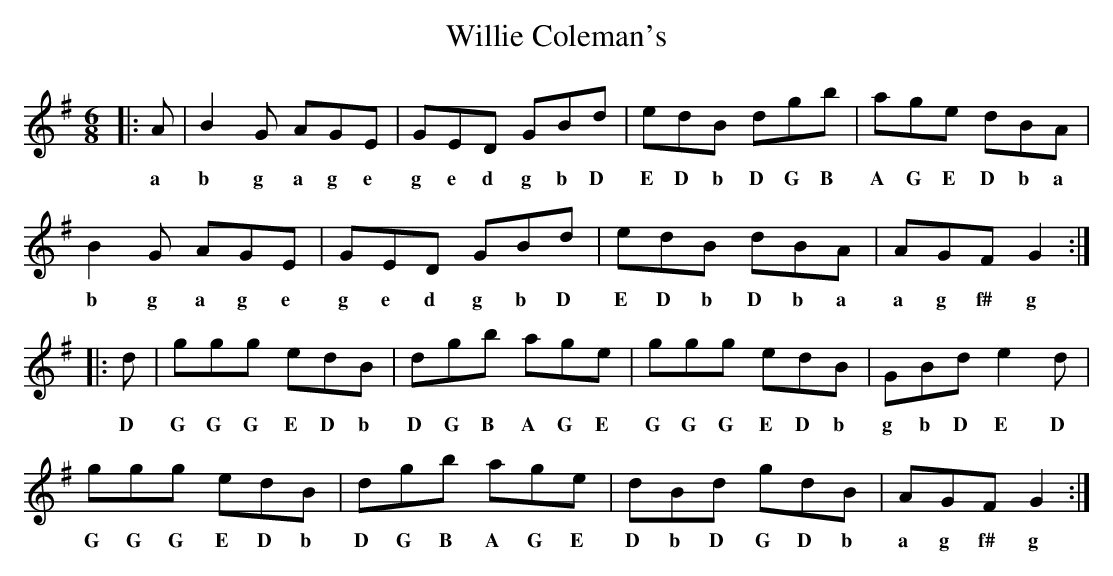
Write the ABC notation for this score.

X:1
T:Willie Coleman's
M:6/8
L:1/8
K:G
|:A|B2G AGE|GED GBd|edB dgb|age dBA|
w:a b g a g e g e d g b D E D b D G B A G E D b a
B2G AGE|GED GBd|edB dBA|AGF G2:|
w: b g a g e g e d g b D E D b D b a a g f# g
|:d|ggg edB|dgb age|ggg edB|GBd e2d|
w:D G G G E D b D G B A G E G G G E D b g b D E D
ggg edB|dgb age|dBd gdB|AGF G2:|
w:G G G E D b D G B A G E D b D G D b a g f# g
